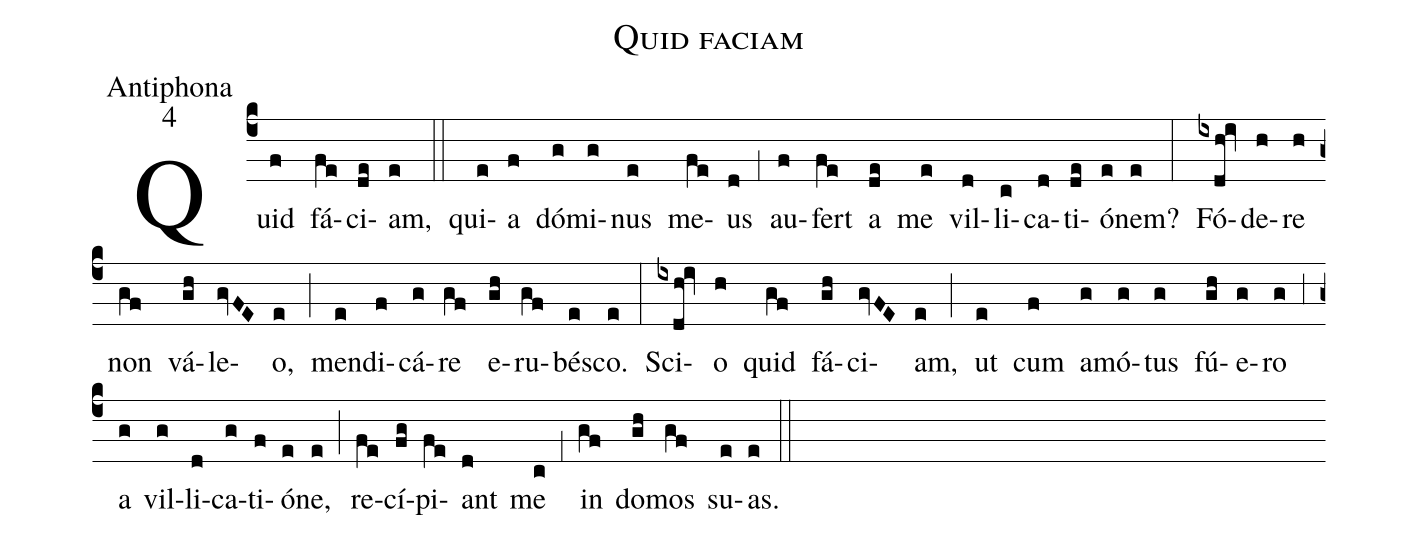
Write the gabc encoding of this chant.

name:Quid faciam;
office-part:Antiphona;
mode:4;
%%
(c4) Quid(f) fá(fe)ci(de)am,(e) (::)
qui(e)a(f) dó(g)mi(g)nus(e) me(fe)us(d) (,1) au(f)fert(fe) a(de) me(e) vil(d)li(c)ca(d)ti(de)ó(e)nem?(e) (:)
Fó(ixdh!iv)de(h)re(h) non(gf) vá(gh)le(gvFE)o,(e) (;) men(e)di(f)cá(g)re(gf) e(gh)ru(gf)bé(e)sco.(e) (:)
Sci(ixdh!iv)o(h) quid(gf) fá(gh)ci(gvFE)am,(e) (;) ut(e) cum(f) a(g)mó(g)tus(g) fú(gh)e(g)ro(g) (,3) a(g) vil(g)li(d)ca(g)ti(f)ó(e)ne,(e) (;) re(fe)cí(fg)pi(fe)ant(d) me(c) (,1) in(gf) do(gh)mos(gf) su(e)as.(e) (::)
